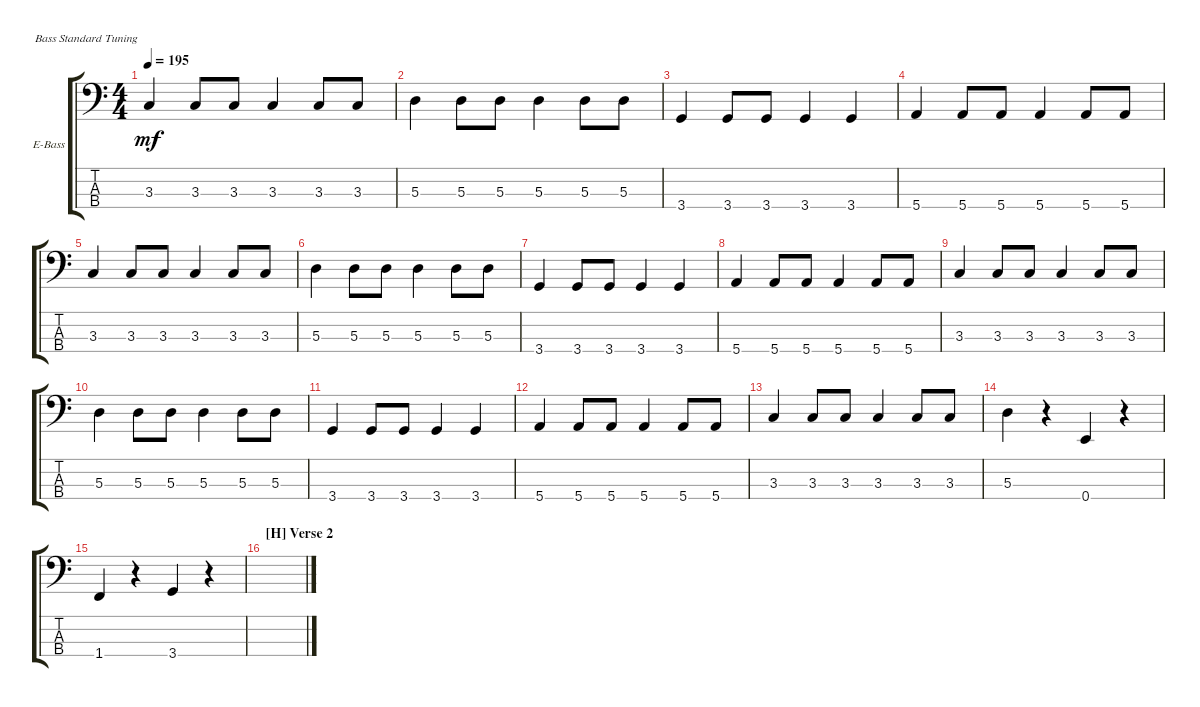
\defaultSystemsLayout 4
\bracketExtendMode groupsimilarinstruments
\firstSystemTrackNameOrientation horizontal
\otherSystemsTrackNameOrientation horizontal
\track ("Electric Bass" "E-Bass") {instrument electricbassfinger}
\staff {score tabs}
\tuning (G2 D2 A1 E1)
\ts (4 4)
\tempo 195
\clef f4
\ks c
3.3.4{dy mf} 3.3.8 3.3.8 3.3.4 3.3.8 3.3.8 |
5.3.4 5.3.8 5.3.8 5.3.4 5.3.8 5.3.8 |
3.4.4 3.4.8 3.4.8 3.4.4 3.4.4 |
5.4.4 5.4.8 5.4.8 5.4.4 5.4.8 5.4.8 |
3.3.4 3.3.8 3.3.8 3.3.4 3.3.8 3.3.8 |
5.3.4 5.3.8 5.3.8 5.3.4 5.3.8 5.3.8 |
3.4.4 3.4.8 3.4.8 3.4.4 3.4.4 |
5.4.4 5.4.8 5.4.8 5.4.4 5.4.8 5.4.8 |
3.3.4 3.3.8 3.3.8 3.3.4 3.3.8 3.3.8 |
5.3.4 5.3.8 5.3.8 5.3.4 5.3.8 5.3.8 |
3.4.4 3.4.8 3.4.8 3.4.4 3.4.4 |
5.4.4 5.4.8 5.4.8 5.4.4 5.4.8 5.4.8 |
3.3.4 3.3.8 3.3.8 3.3.4 3.3.8 3.3.8 |
5.3.4 r.4 0.4.4 r.4 |
1.4.4 r.4 3.4.4 r.4 |
\section ("H" "Verse 2")
